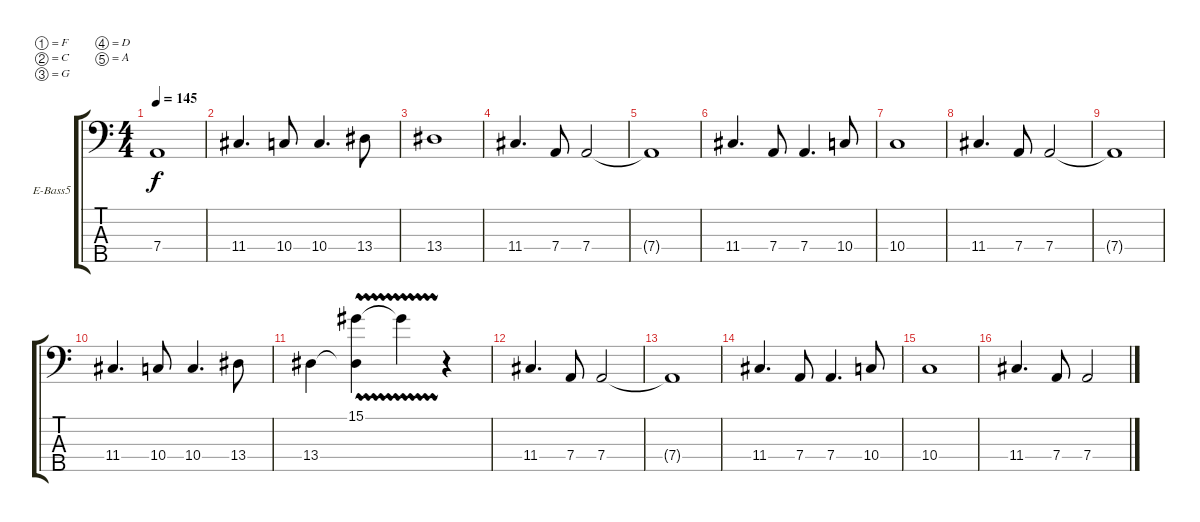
\bracketExtendMode groupsimilarinstruments
\firstSystemTrackNameOrientation horizontal
\otherSystemsTrackNameOrientation horizontal
\track ("Bass Guitar" "E-Bass5") {instrument electricbasspick}
\staff {score tabs}
\tuning (F2 C2 G1 D1 A0)
\ts (4 4)
\tempo 145
\clef f4
\ks c
7.4{t}.1{dy f} |
11.4.4{d} 10.4.8 10.4.4{d} 13.4.8 |
13.4.1 |
11.4.4{d} 7.4.8 7.4.2 |
7.4{t}.1 |
11.4.4{d} 7.4.8 7.4.4{d} 10.4.8 |
10.4.1 |
11.4.4{d} 7.4.8 7.4.2 |
7.4{t}.1 |
11.4.4{d} 10.4.8 10.4.4{d} 13.4.8 |
13.4.4 (13.4{t} 15.1{vw}).4 15.1{t}.4 r.4 |
11.4.4{d} 7.4.8 7.4.2 |
7.4{t}.1 |
11.4.4{d} 7.4.8 7.4.4{d} 10.4.8 |
10.4.1 |
11.4.4{d} 7.4.8 7.4.2
